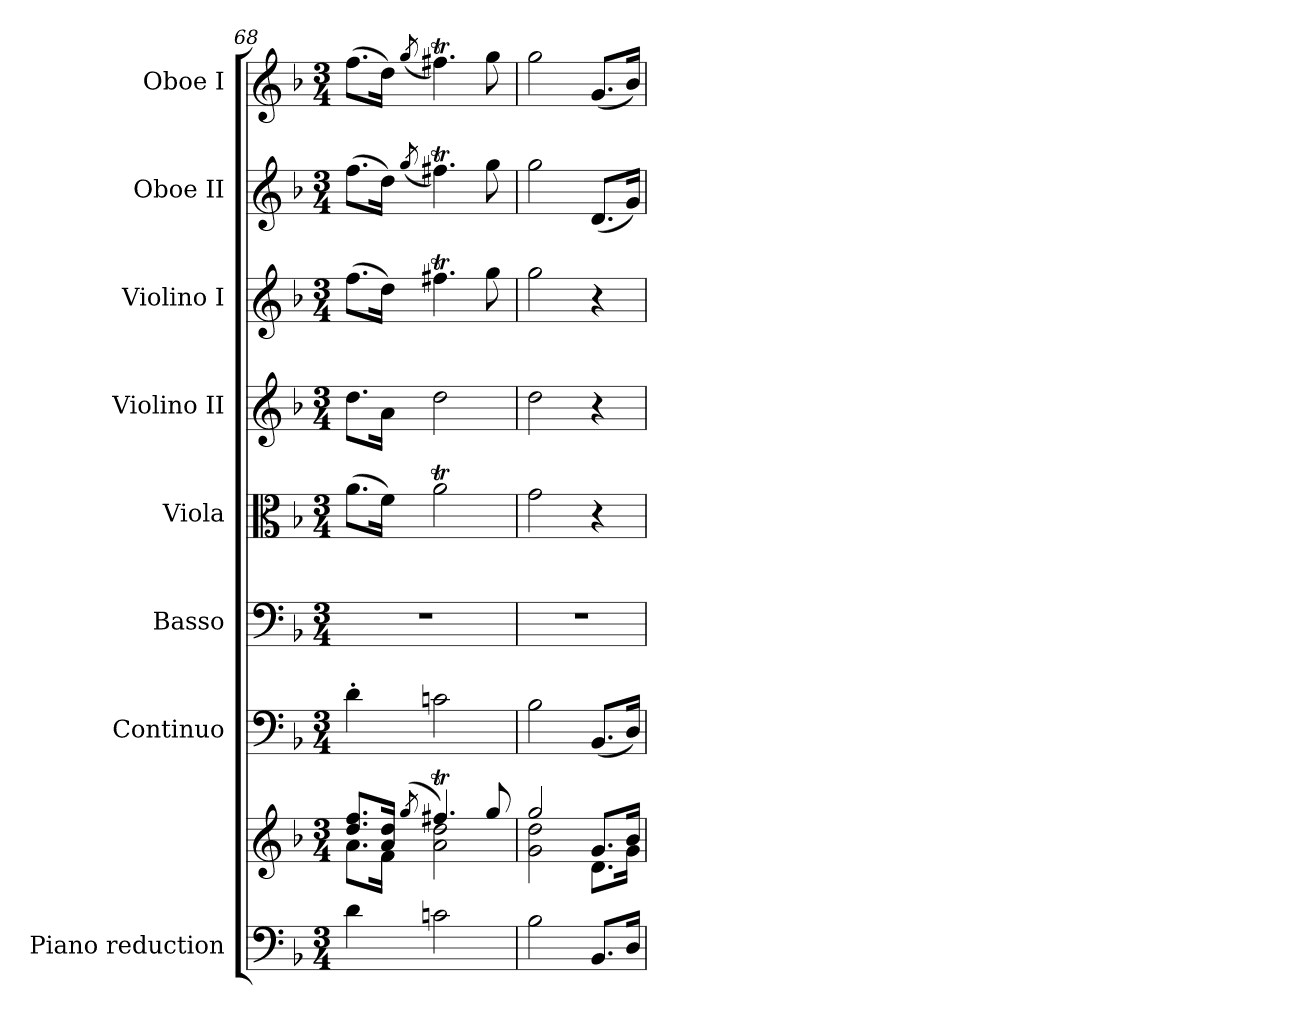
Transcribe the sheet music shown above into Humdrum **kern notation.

**kern	**kern	**kern	**kern	**kern	**kern	**kern	**kern	**kern
*part8	*part8	*part7	*part6	*part5	*part4	*part3	*part2	*part1
*staff9	*staff8	*staff7	*staff6	*staff5	*staff4	*staff3	*staff2	*staff1
*I"Piano reduction	*	*I"Continuo	*I"Basso	*I"Viola	*I"Violino II	*I"Violino I	*I"Oboe II	*I"Oboe I
*I'Pno	*	*	*	*	*	*	*I'Ob	*I'Ob
!!LO:PB:g=z
*clefF4	*clefG2	*clefF4	*clefF4	*clefC3	*clefG2	*clefG2	*clefG2	*clefG2
*k[b-]	*k[b-]	*k[b-]	*k[b-]	*k[b-]	*k[b-]	*k[b-]	*k[b-]	*k[b-]
*M3/4	*M3/4	*M3/4	*M3/4	*M3/4	*M3/4	*M3/4	*M3/4	*M3/4
=68	=68	=68	=68	=68	=68	=68	=68	=68
*	*^	*	*	*	*	*	*	*
4d\	8.dd/ 8.ff/L	8.a\L	4d'\	2.r	(8.a\L	8.dd\L	(8.ff\L	(8.ff\L	(8.ff\L
.	16a/ 16dd/Jk	16f\Jk	.	.	16f\Jk)	16a\Jk	16dd\Jk)	16dd\Jk)	16dd\Jk)
.	(>8qgg/	.	.	.	.	.	.	(8qgg/	(8qgg/
2cn\	4.ff#Xt/)	2a\ 2dd\	2cn\	.	2at\	2dd\	4.ff#Xt\	4.ff#Xt\)	4.ff#Xt\)
.	8gg/	.	.	.	.	.	8gg\	8gg\	8gg\
=69	=69	=69	=69	=69	=69	=69	=69	=69	=69
2B-\	2gg/	2g\ 2dd\	2B-\	2.r	2g\	2dd\	2gg\	2gg\	2gg\
8.BB-/L	8.g/L	8.d\L	(8.BB-/L	.	4r	4r	4r	(8.d/L	(8.g/L
16D/Jk	16b-/Jk	16g\Jk	16D/Jk)	.	.	.	.	16g/Jk)	16b-/Jk)
*	*v	*v	*	*	*	*	*	*	*
=	=	=	=	=	=	=	=	=
*-	*-	*-	*-	*-	*-	*-	*-	*-
